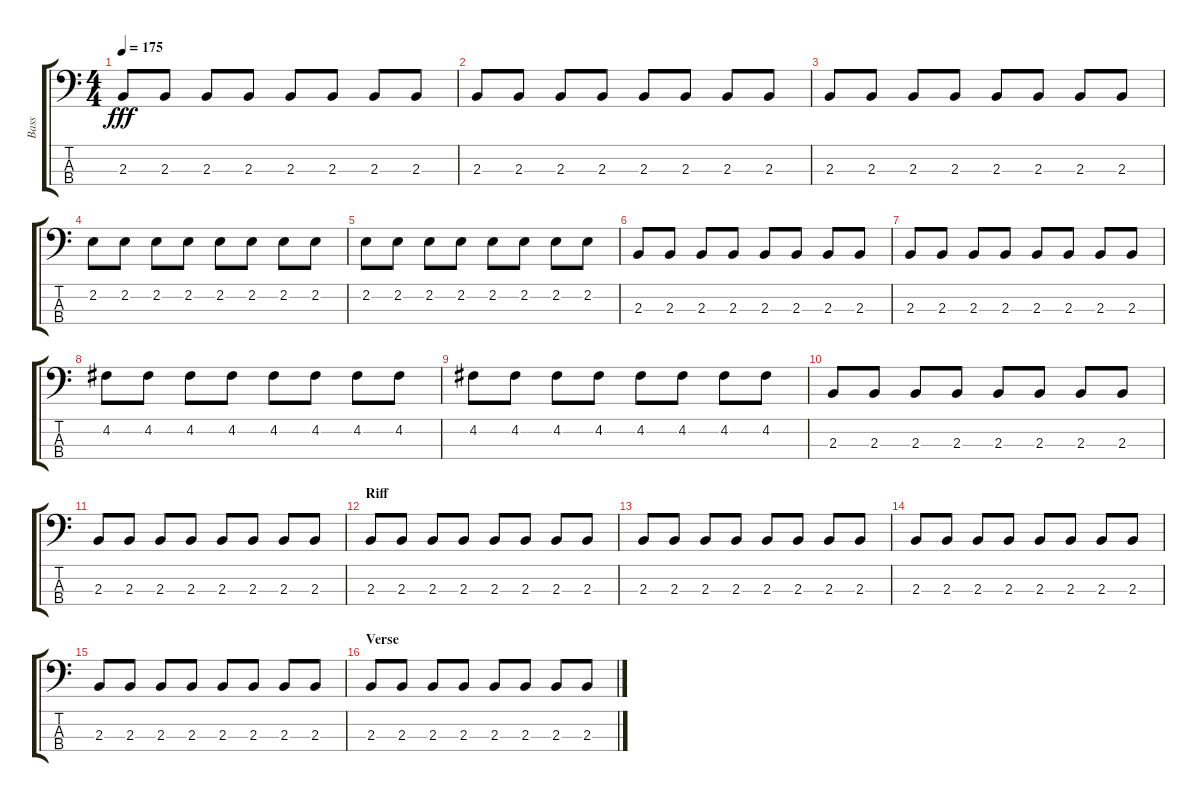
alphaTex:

\track ("Bass" "Bass") {instrument electricbassfinger}
\staff {score tabs}
\tuning (G2 D2 A1 E1) {hide}
\ts (4 4)
\tempo 175
\clef f4
\ks c
2.3.8{dy fff} 2.3.8 2.3.8 2.3.8 2.3.8 2.3.8 2.3.8 2.3.8 |
2.3.8 2.3.8 2.3.8 2.3.8 2.3.8 2.3.8 2.3.8 2.3.8 |
2.3.8 2.3.8 2.3.8 2.3.8 2.3.8 2.3.8 2.3.8 2.3.8 |
2.2.8 2.2.8 2.2.8 2.2.8 2.2.8 2.2.8 2.2.8 2.2.8 |
2.2.8 2.2.8 2.2.8 2.2.8 2.2.8 2.2.8 2.2.8 2.2.8 |
2.3.8 2.3.8 2.3.8 2.3.8 2.3.8 2.3.8 2.3.8 2.3.8 |
2.3.8 2.3.8 2.3.8 2.3.8 2.3.8 2.3.8 2.3.8 2.3.8 |
4.2.8 4.2.8 4.2.8 4.2.8 4.2.8 4.2.8 4.2.8 4.2.8 |
4.2.8 4.2.8 4.2.8 4.2.8 4.2.8 4.2.8 4.2.8 4.2.8 |
2.3.8 2.3.8 2.3.8 2.3.8 2.3.8 2.3.8 2.3.8 2.3.8 |
2.3.8 2.3.8 2.3.8 2.3.8 2.3.8 2.3.8 2.3.8 2.3.8 |
\section ("" "Riff")
2.3.8 2.3.8 2.3.8 2.3.8 2.3.8 2.3.8 2.3.8 2.3.8 |
2.3.8 2.3.8 2.3.8 2.3.8 2.3.8 2.3.8 2.3.8 2.3.8 |
2.3.8 2.3.8 2.3.8 2.3.8 2.3.8 2.3.8 2.3.8 2.3.8 |
2.3.8 2.3.8 2.3.8 2.3.8 2.3.8 2.3.8 2.3.8 2.3.8 |
\section ("" "Verse")
2.3.8 2.3.8 2.3.8 2.3.8 2.3.8 2.3.8 2.3.8 2.3.8
